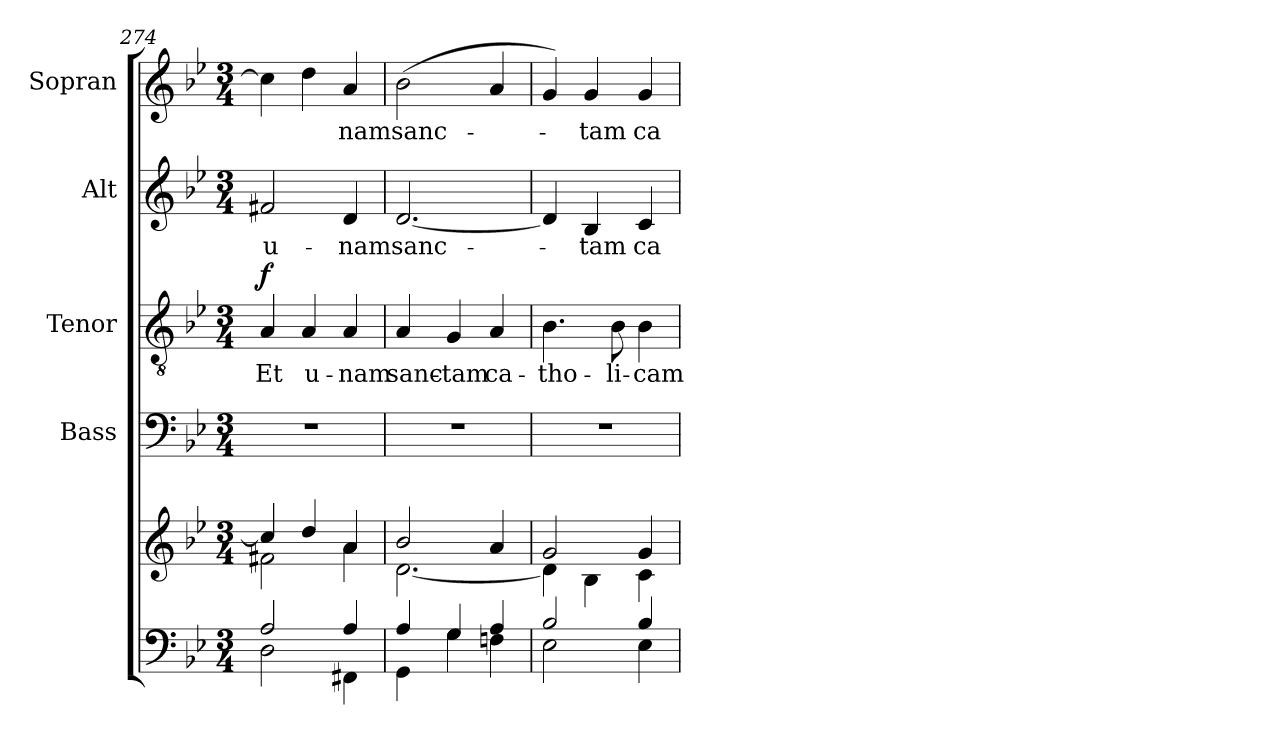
**kern	**kern	**kern	**kern	**text	**dynam	**kern	**text	**kern	**text
*part5	*part5	*part4	*part3	*part3	*part3	*part2	*part2	*part1	*part1
*staff6	*staff5	*staff4	*staff3	*staff3	*staff3	*staff2	*staff2	*staff1	*staff1
*	*	*I"Bass	*I"Tenor	*	*	*I"Alt	*	*I"Sopran	*
*	*	*I'B.	*I'T.	*	*	*I'A.	*	*I'S.	*
*clefF4	*clefG2	*clefF4	*clefGv2	*	*	*clefG2	*	*clefG2	*
*k[b-e-]	*k[b-e-]	*k[b-e-]	*k[b-e-]	*	*	*k[b-e-]	*	*k[b-e-]	*
*B-:	*B-:	*B-:	*B-:	*	*	*B-:	*	*B-:	*
*M3/4	*M3/4	*M3/4	*M3/4	*	*	*M3/4	*	*M3/4	*
=274	=274	=274	=274	=274	=274	=274	=274	=274	=274
*^	*^	*	*	*	*	*	*	*	*
!	!	!	!	!	!	!LO:LY:b	!LO:DY:a	!	!LO:LY:b	!	!
2A/	2D\	4cc/]	2f#X\	2.r	4A/	Et	f	2f#X/	u-	4cc\]	.
!	!	!	!	!	!	!LO:LY:b	!	!	!	!	!
.	.	4dd/	.	.	4A/	u-	.	.	.	4dd\	.
!	!	!	!	!	!	!LO:LY:b	!	!	!LO:LY:b	!	!LO:LY:b
4A/	4FF#X\	4a/	4a\	.	4A/	-nam	.	4d/	-nam	4a/	-nam
=275	=275	=275	=275	=275	=275	=275	=275	=275	=275	=275	=275
!	!	!	!	!	!	!LO:LY:b	!	!	!LO:LY:b	!	!LO:LY:b
4A/	4GG\	2b-/	[<2.d\	2.r	4A/	sanc-	.	[2.d/	sanc-	(>2b-\	sanc-
!	!	!	!	!	!	!LO:LY:b	!	!	!	!	!
4G/	4G\	.	.	.	4G/	-tam	.	.	.	.	.
!	!	!	!	!	!	!LO:LY:b	!	!	!	!	!
4A/	4Fn\	4a/	.	.	4A/	ca-	.	.	.	4a/	.
=276	=276	=276	=276	=276	=276	=276	=276	=276	=276	=276	=276
!	!	!	!	!	!	!LO:LY:b	!	!	!	!	!
2B-/	2E-\	2g/	4d\]	2.r	4.B-\	-tho-	.	4d/]	.	4g/)	.
!	!	!	!	!	!	!	!	!	!LO:LY:b	!	!LO:LY:b
.	.	.	4B-\	.	.	.	.	4B-/	-tam	4g/	-tam
!	!	!	!	!	!	!LO:LY:b	!	!	!	!	!
.	.	.	.	.	8B-\	-li-	.	.	.	.	.
!	!	!	!	!	!	!LO:LY:b	!	!	!LO:LY:b	!	!LO:LY:b
4B-/	4E-\	4g/	4c\	.	4B-\	-cam	.	4c/	ca-	4g/	ca-
*v	*v	*	*	*	*	*	*	*	*	*	*
*	*v	*v	*	*	*	*	*	*	*	*
=	=	=	=	=	=	=	=	=	=
*-	*-	*-	*-	*-	*-	*-	*-	*-	*-
